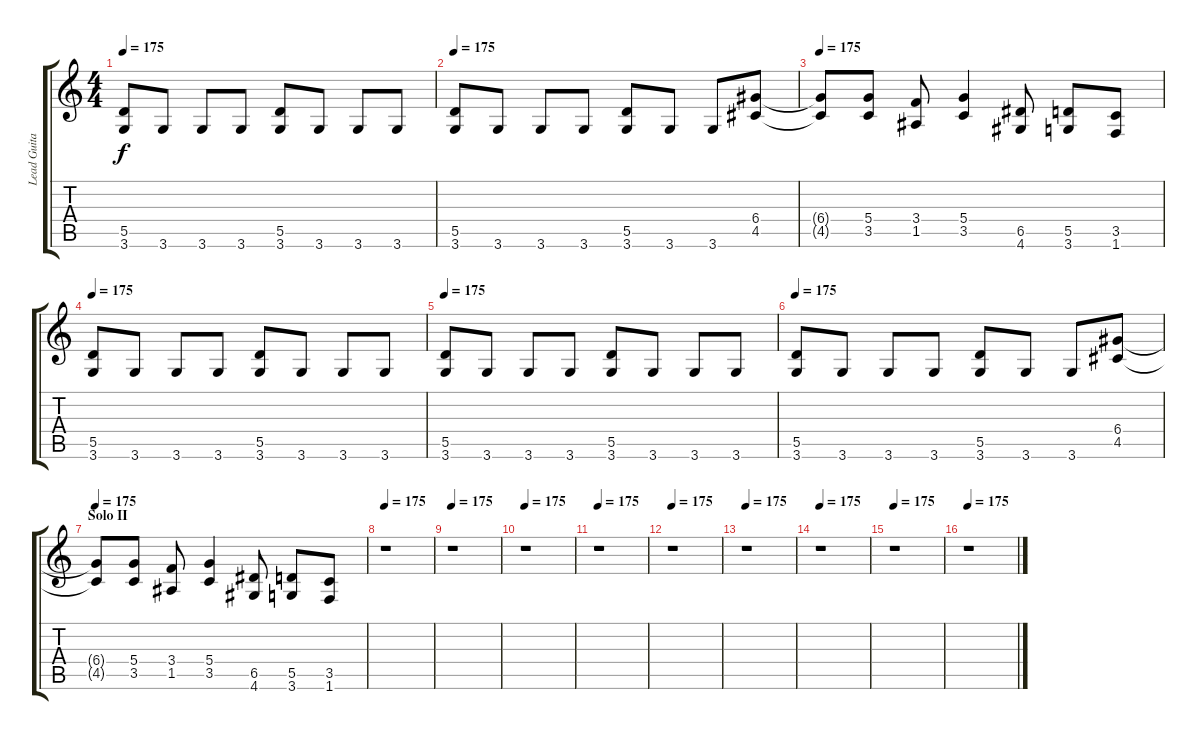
\track ("Lead Guitar" "Lead Guita") {instrument distortionguitar}
\staff {score tabs}
\tuning (E4 B3 G3 D3 A2 E2) {hide}
\ts (4 4)
\tempo 175
\clef g2
\ks c
(5.5 3.6).8{dy f} 3.6.8 3.6.8 3.6.8 (5.5 3.6).8 3.6.8 3.6.8 3.6.8 |
\tempo 175
(5.5 3.6).8 3.6.8 3.6.8 3.6.8 (5.5 3.6).8 3.6.8 3.6.8 (6.4 4.5).8 |
\tempo 175
(6.4{t} 4.5{t}).8 (5.4 3.5).8 (3.4 1.5).8 (5.4 3.5).4 (6.5 4.6).8 (5.5 3.6).8 (3.5 1.6).8 |
\tempo 175
(5.5 3.6).8 3.6.8 3.6.8 3.6.8 (5.5 3.6).8 3.6.8 3.6.8 3.6.8 |
\tempo 175
(5.5 3.6).8 3.6.8 3.6.8 3.6.8 (5.5 3.6).8 3.6.8 3.6.8 3.6.8 |
\tempo 175
(5.5 3.6).8 3.6.8 3.6.8 3.6.8 (5.5 3.6).8 3.6.8 3.6.8 (6.4 4.5).8 |
\section ("" "Solo II")
\tempo 175
(6.4{t} 4.5{t}).8 (5.4 3.5).8 (3.4 1.5).8 (5.4 3.5).4 (6.5 4.6).8 (5.5 3.6).8 (3.5 1.6).8 |
\tempo 175
r.1 |
\tempo 175
r.1 |
\tempo 175
r.1 |
\tempo 175
r.1 |
\tempo 175
r.1 |
\tempo 175
r.1 |
\tempo 175
r.1 |
\tempo 175
r.1 |
\tempo 175
r.1
